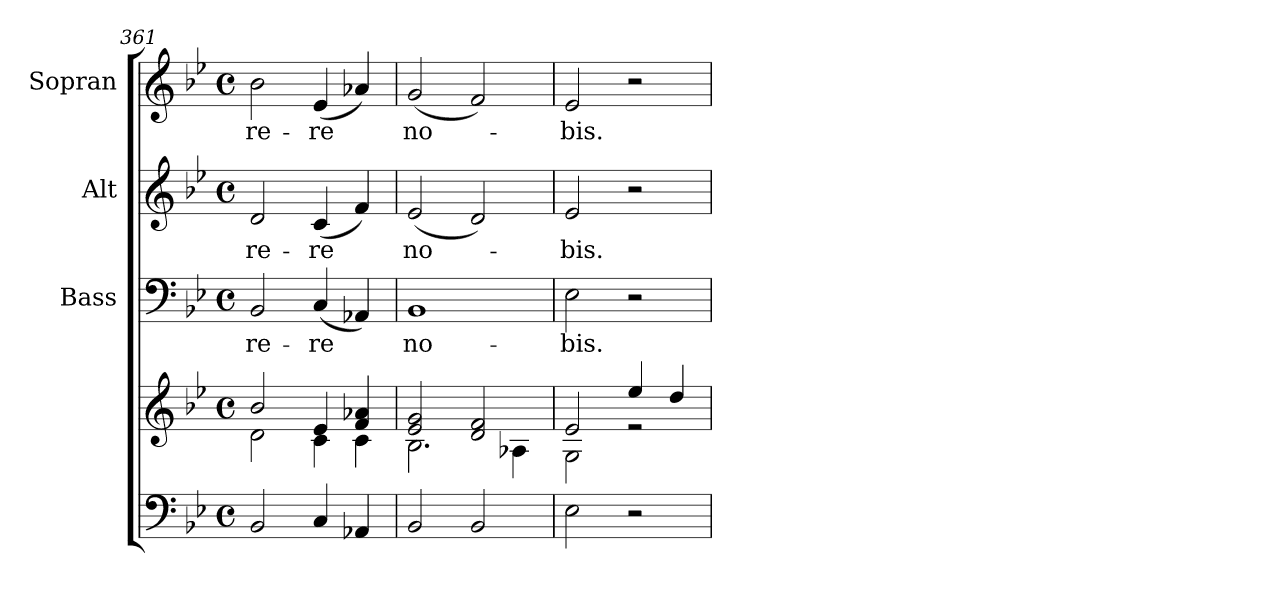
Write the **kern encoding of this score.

**kern	**kern	**kern	**text	**kern	**text	**kern	**text
*part4	*part4	*part3	*part3	*part2	*part2	*part1	*part1
*staff5	*staff4	*staff3	*staff3	*staff2	*staff2	*staff1	*staff1
*	*	*I"Bass	*	*I"Alt	*	*I"Sopran	*
*	*	*I'B.	*	*I'A.	*	*I'S.	*
*clefF4	*clefG2	*clefF4	*	*clefG2	*	*clefG2	*
*k[b-e-]	*k[b-e-]	*k[b-e-]	*	*k[b-e-]	*	*k[b-e-]	*
*B-:	*B-:	*B-:	*	*B-:	*	*B-:	*
*M4/4	*M4/4	*M4/4	*	*M4/4	*	*M4/4	*
*met(c)	*met(c)	*met(c)	*	*met(c)	*	*met(c)	*
=361	=361	=361	=361	=361	=361	=361	=361
*	*^	*	*	*	*	*	*
!	!	!	!	!LO:LY:b	!	!LO:LY:b	!	!LO:LY:b
2BB-/	2b-/	2d\	2BB-/	-re-	2d/	-re-	2b-\	-re-
!	!	!	!	!LO:LY:b	!	!LO:LY:b	!	!LO:LY:b
4C/	4e-/	4c\	(<4C/	-re	(<4c/	-re	(<4e-/	-re
4AA-X/	4f/ 4a-X/	4c\	4AA-X/)	.	4f/)	.	4a-X/)	.
=362	=362	=362	=362	=362	=362	=362	=362	=362
!	!	!	!	!LO:LY:b	!	!LO:LY:b	!	!LO:LY:b
2BB-/	2e-/ 2g/	2.B-\	1BB-	no-	(<2e-/	no-	(<2g/	no-
2BB-/	2d/ 2f/	.	.	.	2d/)	.	2f/)	.
.	.	4A-X\	.	.	.	.	.	.
!!LO:PB:g=z
=363	=363	=363	=363	=363	=363	=363	=363	=363
!	!	!	!	!LO:LY:b	!	!LO:LY:b	!	!LO:LY:b
2E-\	2e-/	2G\	2E-\	-bis.	2e-/	-bis.	2e-/	-bis.
2r	4ee-/	2re	2r	.	2r	.	2r	.
.	4dd/	.	.	.	.	.	.	.
*	*v	*v	*	*	*	*	*	*
=	=	=	=	=	=	=	=
*-	*-	*-	*-	*-	*-	*-	*-
